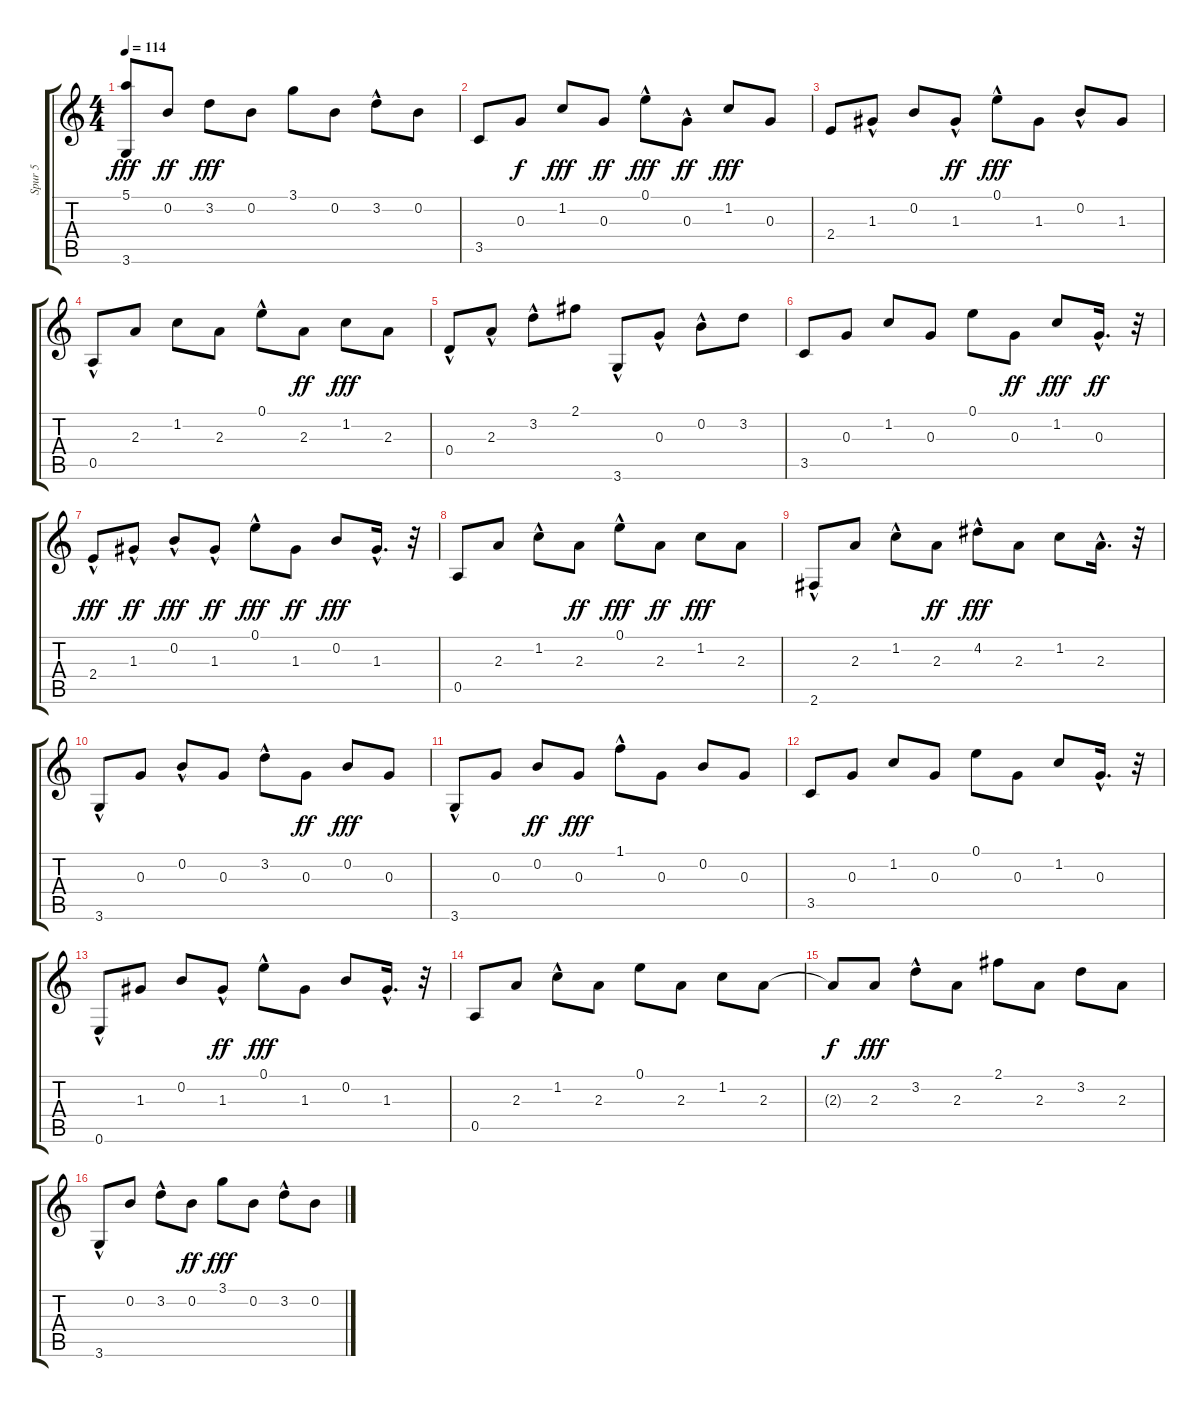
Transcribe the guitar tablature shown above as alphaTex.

\track ("Spur 5" "Spur 5") {instrument acousticguitarsteel}
\staff {score tabs}
\tuning (E4 B3 G3 D3 A2 E2) {hide}
\ts (4 4)
\tempo 114
\clef g2
\ks c
(5.1 3.6).8{dy fff} 0.2.8{dy ff} 3.2.8{dy fff} 0.2.8 3.1.8 0.2.8 3.2{hac}.8 0.2.8 |
3.5.8 0.3.8{dy f} 1.2.8{dy fff} 0.3.8{dy ff} 0.1{hac}.8{dy fff} 0.3{hac}.8{dy ff} 1.2.8{dy fff} 0.3.8 |
2.4.8 1.3{hac}.8 0.2.8 1.3{hac}.8{dy ff} 0.1{hac}.8{dy fff} 1.3.8 0.2{hac}.8 1.3.8 |
0.5{hac}.8 2.3.8 1.2.8 2.3.8 0.1{hac}.8 2.3.8{dy ff} 1.2.8{dy fff} 2.3.8 |
0.4{hac}.8 2.3{hac}.8 3.2{hac}.8 2.1.8 3.6{hac}.8 0.3{hac}.8 0.2{hac}.8 3.2.8 |
3.5.8 0.3.8 1.2.8 0.3.8 0.1.8 0.3.8{dy ff} 1.2.8{dy fff} 0.3{hac}.16{d dy ff} r.32 |
2.4{hac}.8{dy fff} 1.3{hac}.8{dy ff} 0.2{hac}.8{dy fff} 1.3{hac}.8{dy ff} 0.1{hac}.8{dy fff} 1.3.8{dy ff} 0.2.8{dy fff} 1.3{hac}.16{d} r.32 |
0.5.8 2.3.8 1.2{hac}.8 2.3.8{dy ff} 0.1{hac}.8{dy fff} 2.3.8{dy ff} 1.2.8{dy fff} 2.3.8 |
2.6{hac}.8 2.3.8 1.2{hac}.8 2.3.8{dy ff} 4.2{hac}.8{dy fff} 2.3.8 1.2.8 2.3{hac}.16{d} r.32 |
3.6{hac}.8 0.3.8 0.2{hac}.8 0.3.8 3.2{hac}.8 0.3.8{dy ff} 0.2.8{dy fff} 0.3.8 |
3.6{hac}.8 0.3.8 0.2.8{dy ff} 0.3.8{dy fff} 1.1{hac}.8 0.3.8 0.2.8 0.3.8 |
3.5.8 0.3.8 1.2.8 0.3.8 0.1.8 0.3.8 1.2.8 0.3{hac}.16{d} r.32 |
0.6{hac}.8 1.3.8 0.2.8 1.3{hac}.8{dy ff} 0.1{hac}.8{dy fff} 1.3.8 0.2.8 1.3{hac}.16{d} r.32 |
0.5.8 2.3.8 1.2{hac}.8 2.3.8 0.1.8 2.3.8 1.2.8 2.3.8 |
2.3{t}.8{dy f} 2.3.8{dy fff} 3.2{hac}.8 2.3.8 2.1.8 2.3.8 3.2.8 2.3.8 |
3.6{hac}.8 0.2.8 3.2{hac}.8 0.2.8{dy ff} 3.1.8{dy fff} 0.2.8 3.2{hac}.8 0.2.8
